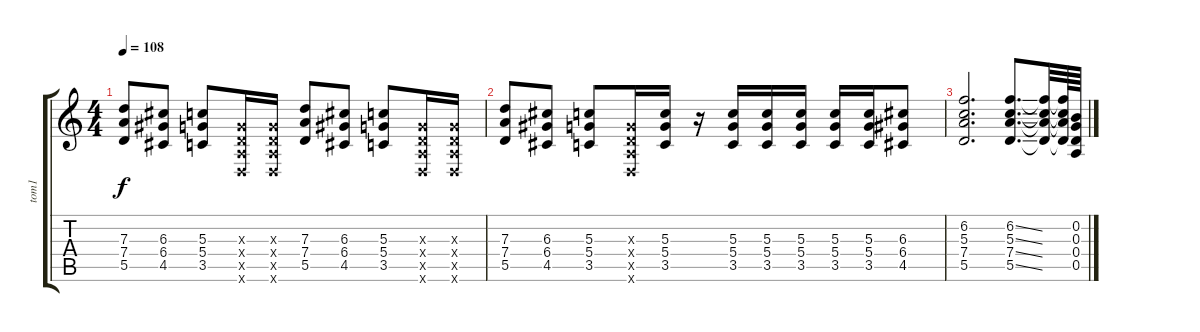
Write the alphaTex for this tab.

\track ("tom1" "tom1") {instrument distortionguitar}
\staff {score tabs}
\tuning (E4 B3 G3 D3 A2 D2) {hide}
\ts (4 4)
\tempo 108
\clef g2
\ks c
(7.3 7.4 5.5).8{dy f} (6.3 6.4 4.5).8 (5.3 5.4 3.5).8 (0.3{x} 0.4{x} 0.5{x} 0.6{x}).16 (0.3{x} 0.4{x} 0.5{x} 0.6{x}).16 (7.3 7.4 5.5).8 (6.3 6.4 4.5).8 (5.3 5.4 3.5).8 (0.3{x} 0.4{x} 0.5{x} 0.6{x}).16 (0.3{x} 0.4{x} 0.5{x} 0.6{x}).16 |
(7.3 7.4 5.5).8 (6.3 6.4 4.5).8 (5.3 5.4 3.5).8 (0.3{x} 0.4{x} 0.5{x} 0.6{x}).16 (5.3 5.4 3.5).16 r.16 (5.3 5.4 3.5).16 (5.3 5.4 3.5).16 (5.3 5.4 3.5).16 (5.3 5.4 3.5).16 (5.3 5.4 3.5).16 (6.3 6.4 4.5).8 |
(6.2 5.3 7.4 5.5).2{d} (6.2{ss} 5.3{ss} 7.4{ss} 5.5{ss}).8{d} (6.2{t} 5.3{t} 7.4{t} 5.5{t}).32 (6.2{t} 5.3{t} 7.4{t} 5.5{t}).64 (0.2 0.3 0.4 0.5).64
